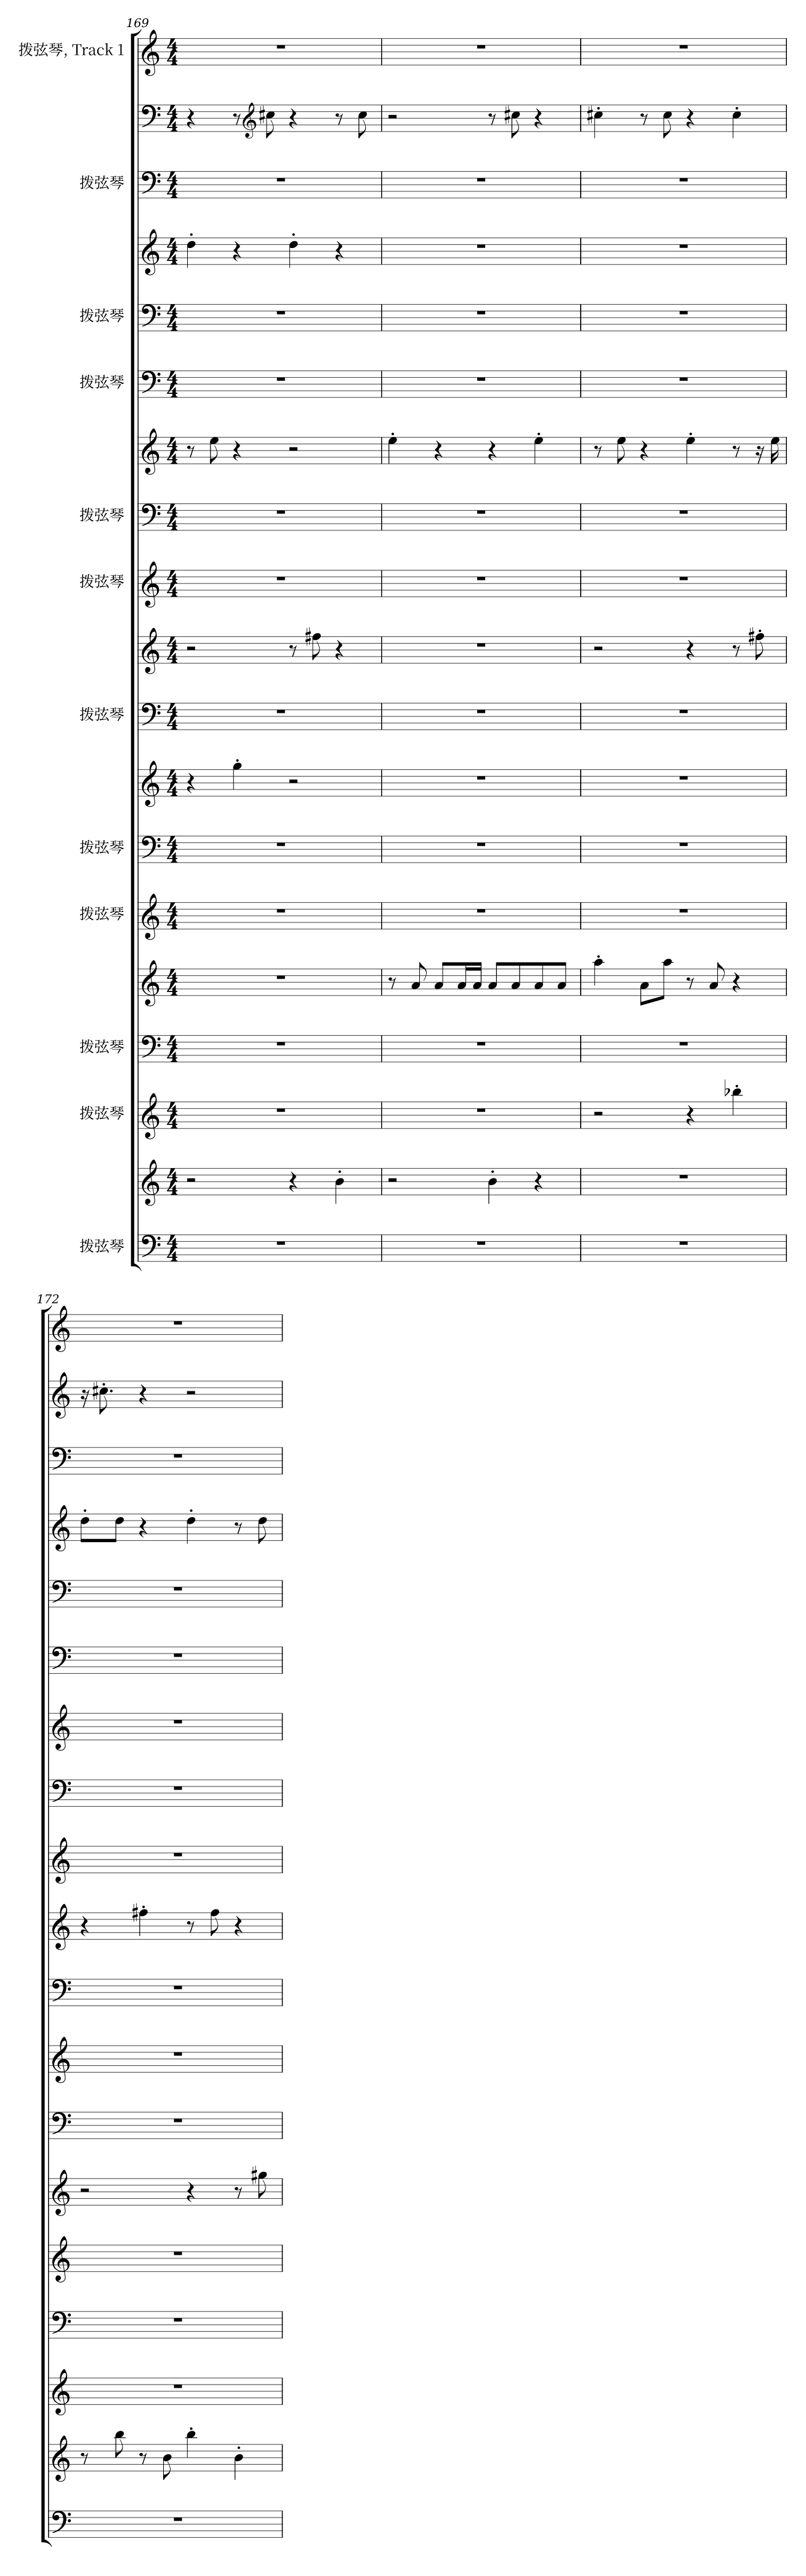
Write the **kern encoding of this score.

**kern	**kern	**kern	**kern	**kern	**kern	**kern	**kern	**kern	**kern	**kern	**kern	**kern	**kern	**kern	**kern	**kern	**kern	**kern
*part12	*part12	*part11	*part10	*part10	*part9	*part8	*part8	*part7	*part7	*part6	*part5	*part5	*part4	*part3	*part3	*part2	*part2	*part1
*staff19	*staff18	*staff17	*staff16	*staff15	*staff14	*staff13	*staff12	*staff11	*staff10	*staff9	*staff8	*staff7	*staff6	*staff5	*staff4	*staff3	*staff2	*staff1
*I"拨弦琴	*	*I"拨弦琴	*I"拨弦琴	*	*I"拨弦琴	*I"拨弦琴	*	*I"拨弦琴	*	*I"拨弦琴	*I"拨弦琴	*	*I"拨弦琴	*I"拨弦琴	*	*I"拨弦琴	*	*I"拨弦琴, Track 1
!!LO:PB:g=z
*clefF4	*clefG2	*clefG2	*clefF4	*clefG2	*clefG2	*clefF4	*clefG2	*clefF4	*clefG2	*clefG2	*clefF4	*clefG2	*clefF4	*clefF4	*clefG2	*clefF4	*clefF4	*clefG2
*k[]	*k[]	*k[]	*k[]	*k[]	*k[]	*k[]	*k[]	*k[]	*k[]	*k[]	*k[]	*k[]	*k[]	*k[]	*k[]	*k[]	*k[]	*k[]
*M4/4	*M4/4	*M4/4	*M4/4	*M4/4	*M4/4	*M4/4	*M4/4	*M4/4	*M4/4	*M4/4	*M4/4	*M4/4	*M4/4	*M4/4	*M4/4	*M4/4	*M4/4	*M4/4
=169	=169	=169	=169	=169	=169	=169	=169	=169	=169	=169	=169	=169	=169	=169	=169	=169	=169	=169
1r	2r	1r	1r	1r	1r	1r	4r	1r	2r	1r	1r	8r	1r	1r	4dd'\	1r	4r	1r
.	.	.	.	.	.	.	.	.	.	.	.	8ee\	.	.	.	.	.	.
.	.	.	.	.	.	.	4gg'\	.	.	.	.	4r	.	.	4r	.	8r	.
*	*	*	*	*	*	*	*	*	*	*	*	*	*	*	*	*	*clefG2	*
.	.	.	.	.	.	.	.	.	.	.	.	.	.	.	.	.	8cc#X\	.
.	4r	.	.	.	.	.	2r	.	8r	.	.	2r	.	.	4dd'\	.	4r	.
.	.	.	.	.	.	.	.	.	8ff#X\	.	.	.	.	.	.	.	.	.
.	4b'\	.	.	.	.	.	.	.	4r	.	.	.	.	.	4r	.	8r	.
.	.	.	.	.	.	.	.	.	.	.	.	.	.	.	.	.	8cc#\	.
=170	=170	=170	=170	=170	=170	=170	=170	=170	=170	=170	=170	=170	=170	=170	=170	=170	=170	=170
1r	2r	1r	1r	8r	1r	1r	1r	1r	1r	1r	1r	4ee'\	1r	1r	1r	1r	2r	1r
.	.	.	.	8a/	.	.	.	.	.	.	.	.	.	.	.	.	.	.
.	.	.	.	8a/L	.	.	.	.	.	.	.	4r	.	.	.	.	.	.
.	.	.	.	16a/L	.	.	.	.	.	.	.	.	.	.	.	.	.	.
.	.	.	.	16a/JJ	.	.	.	.	.	.	.	.	.	.	.	.	.	.
.	4b'\	.	.	8a/L	.	.	.	.	.	.	.	4r	.	.	.	.	8r	.
.	.	.	.	8a/	.	.	.	.	.	.	.	.	.	.	.	.	8cc#X\	.
.	4r	.	.	8a/	.	.	.	.	.	.	.	4ee'\	.	.	.	.	4r	.
.	.	.	.	8a/J	.	.	.	.	.	.	.	.	.	.	.	.	.	.
=171	=171	=171	=171	=171	=171	=171	=171	=171	=171	=171	=171	=171	=171	=171	=171	=171	=171	=171
1r	1r	2r	1r	4aa'\	1r	1r	1r	1r	2r	1r	1r	8r	1r	1r	1r	1r	4cc#X'\	1r
.	.	.	.	.	.	.	.	.	.	.	.	8ee\	.	.	.	.	.	.
.	.	.	.	8a\L	.	.	.	.	.	.	.	4r	.	.	.	.	8r	.
.	.	.	.	8aa\J	.	.	.	.	.	.	.	.	.	.	.	.	8cc#\	.
.	.	4r	.	8r	.	.	.	.	4r	.	.	4ee'\	.	.	.	.	4r	.
.	.	.	.	8a/	.	.	.	.	.	.	.	.	.	.	.	.	.	.
.	.	4bb-X'\	.	4r	.	.	.	.	8r	.	.	8r	.	.	.	.	4cc#'\	.
.	.	.	.	.	.	.	.	.	8ff#X'\	.	.	16r	.	.	.	.	.	.
.	.	.	.	.	.	.	.	.	.	.	.	16ee\	.	.	.	.	.	.
=172	=172	=172	=172	=172	=172	=172	=172	=172	=172	=172	=172	=172	=172	=172	=172	=172	=172	=172
1r	8r	1r	1r	1r	2r	1r	1r	1r	4r	1r	1r	1r	1r	1r	8dd'\L	1r	16r	1r
.	.	.	.	.	.	.	.	.	.	.	.	.	.	.	.	.	8.cc#X'\	.
.	8bb\	.	.	.	.	.	.	.	.	.	.	.	.	.	8dd\J	.	.	.
.	8r	.	.	.	.	.	.	.	4ff#X'\	.	.	.	.	.	4r	.	4r	.
.	8b\	.	.	.	.	.	.	.	.	.	.	.	.	.	.	.	.	.
.	4bb'\	.	.	.	4r	.	.	.	8r	.	.	.	.	.	4dd'\	.	2r	.
.	.	.	.	.	.	.	.	.	8ff#\	.	.	.	.	.	.	.	.	.
.	4b'\	.	.	.	8r	.	.	.	4r	.	.	.	.	.	8r	.	.	.
.	.	.	.	.	8gg#X\	.	.	.	.	.	.	.	.	.	8dd\	.	.	.
=	=	=	=	=	=	=	=	=	=	=	=	=	=	=	=	=	=	=
*-	*-	*-	*-	*-	*-	*-	*-	*-	*-	*-	*-	*-	*-	*-	*-	*-	*-	*-
